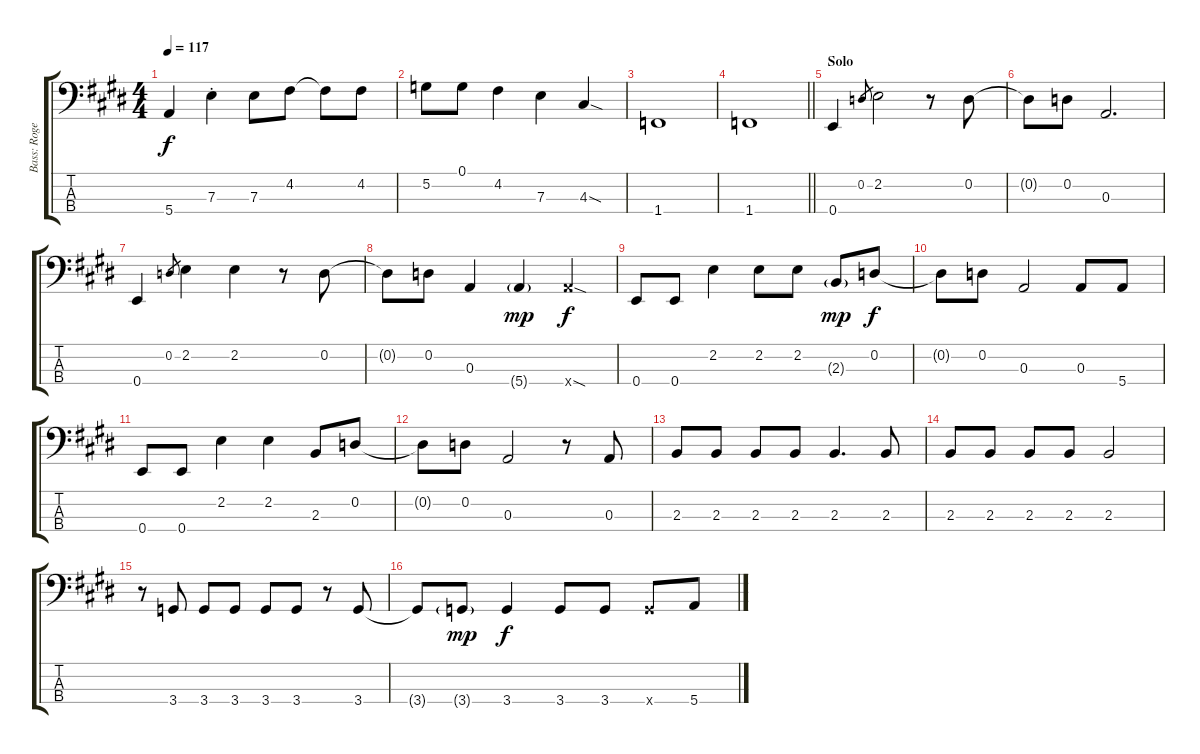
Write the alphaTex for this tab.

\track ("Bass: Roger" "Bass: Roge") {instrument electricbassfinger}
\staff {score tabs}
\tuning (G2 D2 A1 E1) {hide}
\ts (4 4)
\tempo 117
\clef f4
\ks e
5.4{t}.4{dy f} 7.3{st}.4 7.3.8 4.2.8 4.2{t}.8 4.2.8 |
5.2.8 0.1.8 4.2.4 7.3.4 4.3{sod}.4 |
1.4.1 |
\barLineRight lightlight
1.4.1 |
\section ("" "Solo")
0.4.4 0.2.8{gr} 2.2.2 r.8 0.2.8 |
0.2{t}.8 0.2.8 0.3.2{d} |
0.4.4 0.2.8{gr} 2.2.4 2.2.4 r.8 0.2.8 |
0.2{t}.8 0.2.8 0.3.4 5.4{g}.4{dy mp} 5.4{sod x}.4{dy f} |
0.4.8 0.4.8 2.2.4 2.2.8 2.2.8 2.3{g}.8{dy mp} 0.2.8{dy f} |
0.2{t}.8 0.2.8 0.3.2 0.3.8 5.4.8 |
0.4.8 0.4.8 2.2.4 2.2.4 2.3.8 0.2.8 |
0.2{t}.8 0.2.8 0.3.2 r.8 0.3.8 |
2.3.8 2.3.8 2.3.8 2.3.8 2.3.4{d} 2.3.8 |
2.3.8 2.3.8 2.3.8 2.3.8 2.3.2 |
r.8 3.4.8 3.4.8 3.4.8 3.4.8 3.4.8 r.8 3.4.8 |
3.4{t}.8 3.4{g}.8{dy mp} 3.4.4{dy f} 3.4.8 3.4.8 3.4{x}.8 5.4.8
